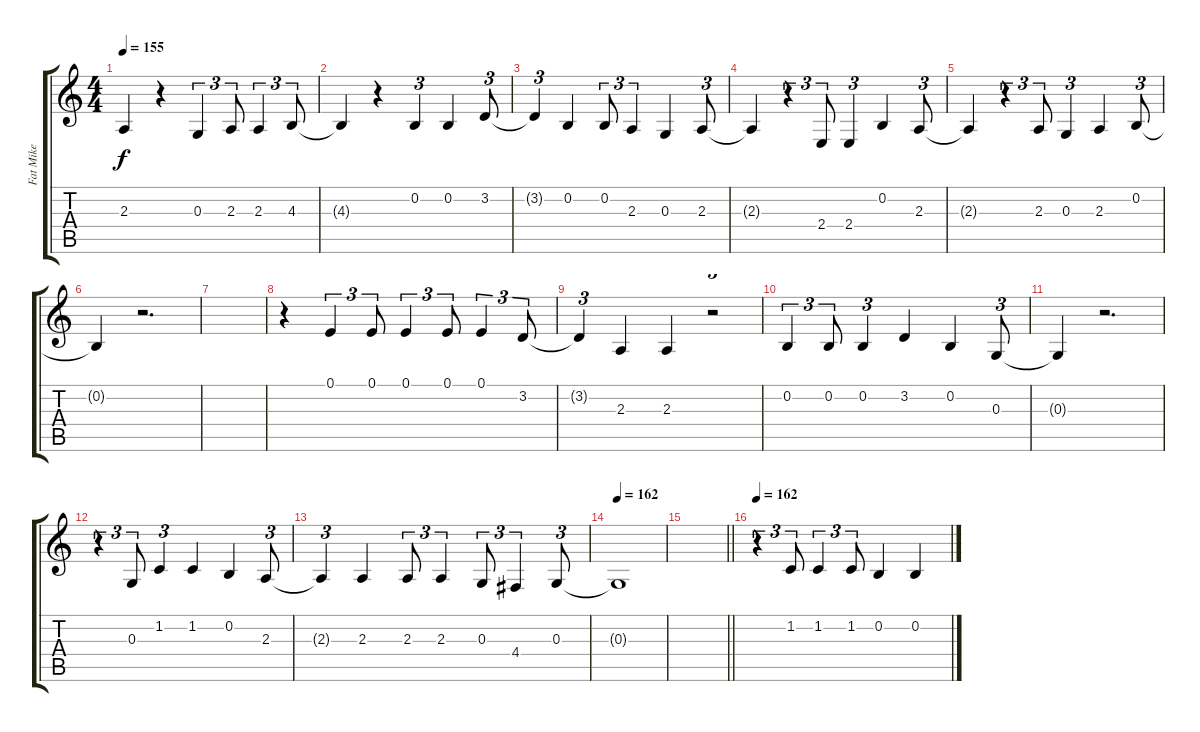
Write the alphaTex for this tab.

\track ("Fat Mike" "Fat Mike") {instrument bassoon}
\staff {score tabs}
\tuning (E4 B3 G3 D3 A2 E2) {hide}
\ts (4 4)
\tempo 155
\clef g2
\ks c
2.3{t}.4{dy f} r.4 0.3.4{tu (3 2)} 2.3.8{tu (3 2)} 2.3.4{tu (3 2)} 4.3.8{tu (3 2)} |
4.3{t}.4 r.4 0.2.4{tu (3 2)} 0.2.4 3.2.8{tu (3 2)} |
3.2{t}.4{tu (3 2)} 0.2.4 0.2.8{tu (3 2)} 2.3.4{tu (3 2)} 0.3.4 2.3.8{tu (3 2)} |
2.3{t}.4 r.4{tu (3 2)} 2.4.8{tu (3 2)} 2.4.4{tu (3 2)} 0.2.4 2.3.8{tu (3 2)} |
2.3{t}.4 r.4{tu (3 2)} 2.3.8{tu (3 2)} 0.3.4{tu (3 2)} 2.3.4 0.2.8{tu (3 2)} |
0.2{t}.4 r.2{d} |
|
r.4 0.1.4{tu (3 2)} 0.1.8{tu (3 2)} 0.1.4{tu (3 2)} 0.1.8{tu (3 2)} 0.1.4{tu (3 2)} 3.2.8{tu (3 2)} |
3.2{t}.4{tu (3 2)} 2.3.4 2.3.4 r.2{tu (3 2)} |
0.2.4{tu (3 2)} 0.2.8{tu (3 2)} 0.2.4{tu (3 2)} 3.2.4 0.2.4 0.3.8{tu (3 2)} |
0.3{t}.4 r.2{d} |
r.4{tu (3 2)} 0.3.8{tu (3 2)} 1.2.4{tu (3 2)} 1.2.4 0.2.4 2.3.8{tu (3 2)} |
2.3{t}.4{tu (3 2)} 2.3.4 2.3.8{tu (3 2)} 2.3.4{tu (3 2)} 0.3.8{tu (3 2)} 4.4.4{tu (3 2)} 0.3.8{tu (3 2)} |
\tempo 162
0.3{t}.1 |
\barLineRight lightlight
|
\section ("" "")
\tempo 162
r.4{tu (3 2)} 1.2.8{tu (3 2)} 1.2.4{tu (3 2)} 1.2.8{tu (3 2)} 0.2.4 0.2.4
